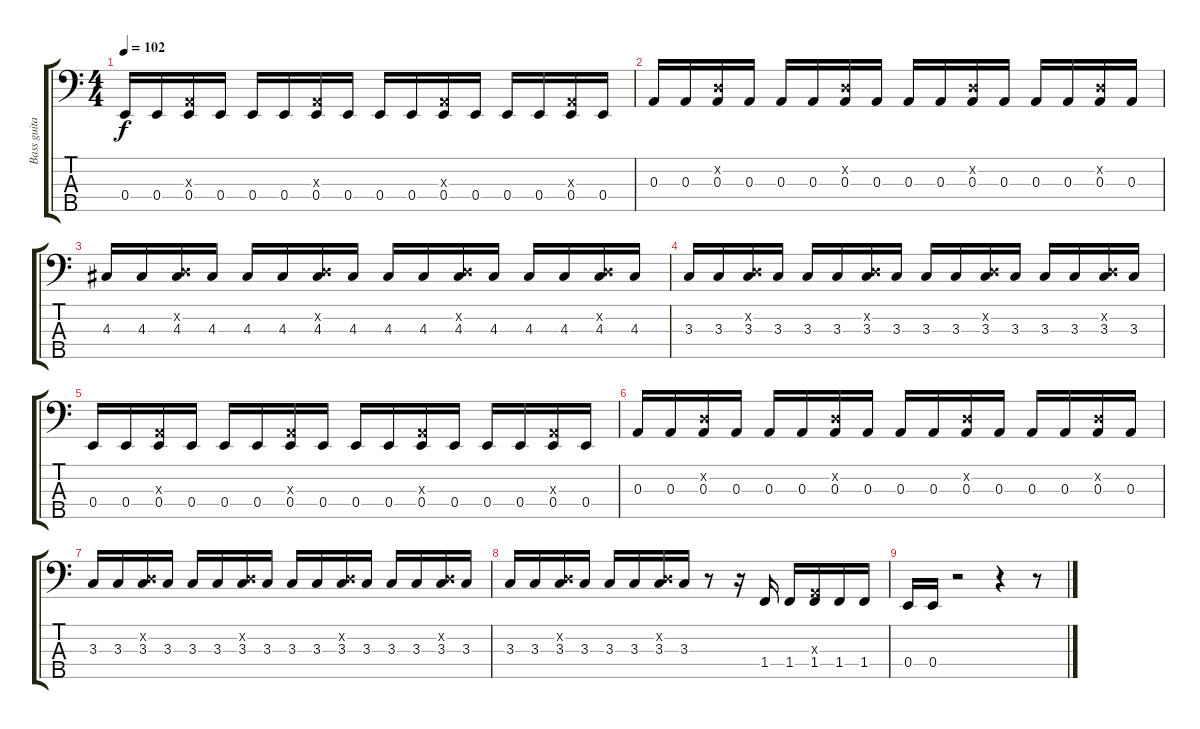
\track ("Bass guitar (John Myung)" "Bass guita") {instrument electricbassfinger}
\staff {score tabs}
\tuning (G2 D2 A1 E1 B0) {hide}
\ts (4 4)
\tempo 102
\clef f4
\ks c
0.4.16{dy f instrument electricbassfinger} 0.4.16 (0.3{x} 0.4).16 0.4.16 0.4.16 0.4.16 (0.3{x} 0.4).16 0.4.16 0.4.16 0.4.16 (0.3{x} 0.4).16 0.4.16 0.4.16 0.4.16 (0.3{x} 0.4).16 0.4.16 |
0.3.16 0.3.16 (0.2{x} 0.3).16 0.3.16 0.3.16 0.3.16 (0.2{x} 0.3).16 0.3.16 0.3.16 0.3.16 (0.2{x} 0.3).16 0.3.16 0.3.16 0.3.16 (0.2{x} 0.3).16 0.3.16 |
4.3.16 4.3.16 (0.2{x} 4.3).16 4.3.16 4.3.16 4.3.16 (0.2{x} 4.3).16 4.3.16 4.3.16 4.3.16 (0.2{x} 4.3).16 4.3.16 4.3.16 4.3.16 (0.2{x} 4.3).16 4.3.16 |
3.3.16 3.3.16 (0.2{x} 3.3).16 3.3.16 3.3.16 3.3.16 (0.2{x} 3.3).16 3.3.16 3.3.16 3.3.16 (0.2{x} 3.3).16 3.3.16 3.3.16 3.3.16 (0.2{x} 3.3).16 3.3.16 |
0.4.16 0.4.16 (0.3{x} 0.4).16 0.4.16 0.4.16 0.4.16 (0.3{x} 0.4).16 0.4.16 0.4.16 0.4.16 (0.3{x} 0.4).16 0.4.16 0.4.16 0.4.16 (0.3{x} 0.4).16 0.4.16 |
0.3.16 0.3.16 (0.2{x} 0.3).16 0.3.16 0.3.16 0.3.16 (0.2{x} 0.3).16 0.3.16 0.3.16 0.3.16 (0.2{x} 0.3).16 0.3.16 0.3.16 0.3.16 (0.2{x} 0.3).16 0.3.16 |
3.3.16 3.3.16 (0.2{x} 3.3).16 3.3.16 3.3.16 3.3.16 (0.2{x} 3.3).16 3.3.16 3.3.16 3.3.16 (0.2{x} 3.3).16 3.3.16 3.3.16 3.3.16 (0.2{x} 3.3).16 3.3.16 |
3.3.16 3.3.16 (0.2{x} 3.3).16 3.3.16 3.3.16 3.3.16 (0.2{x} 3.3).16 3.3.16 r.8 r.16 1.4.16 1.4.16 (0.3{x} 1.4).16 1.4.16 1.4.16 |
0.4.16 0.4.16 r.2 r.4 r.8
